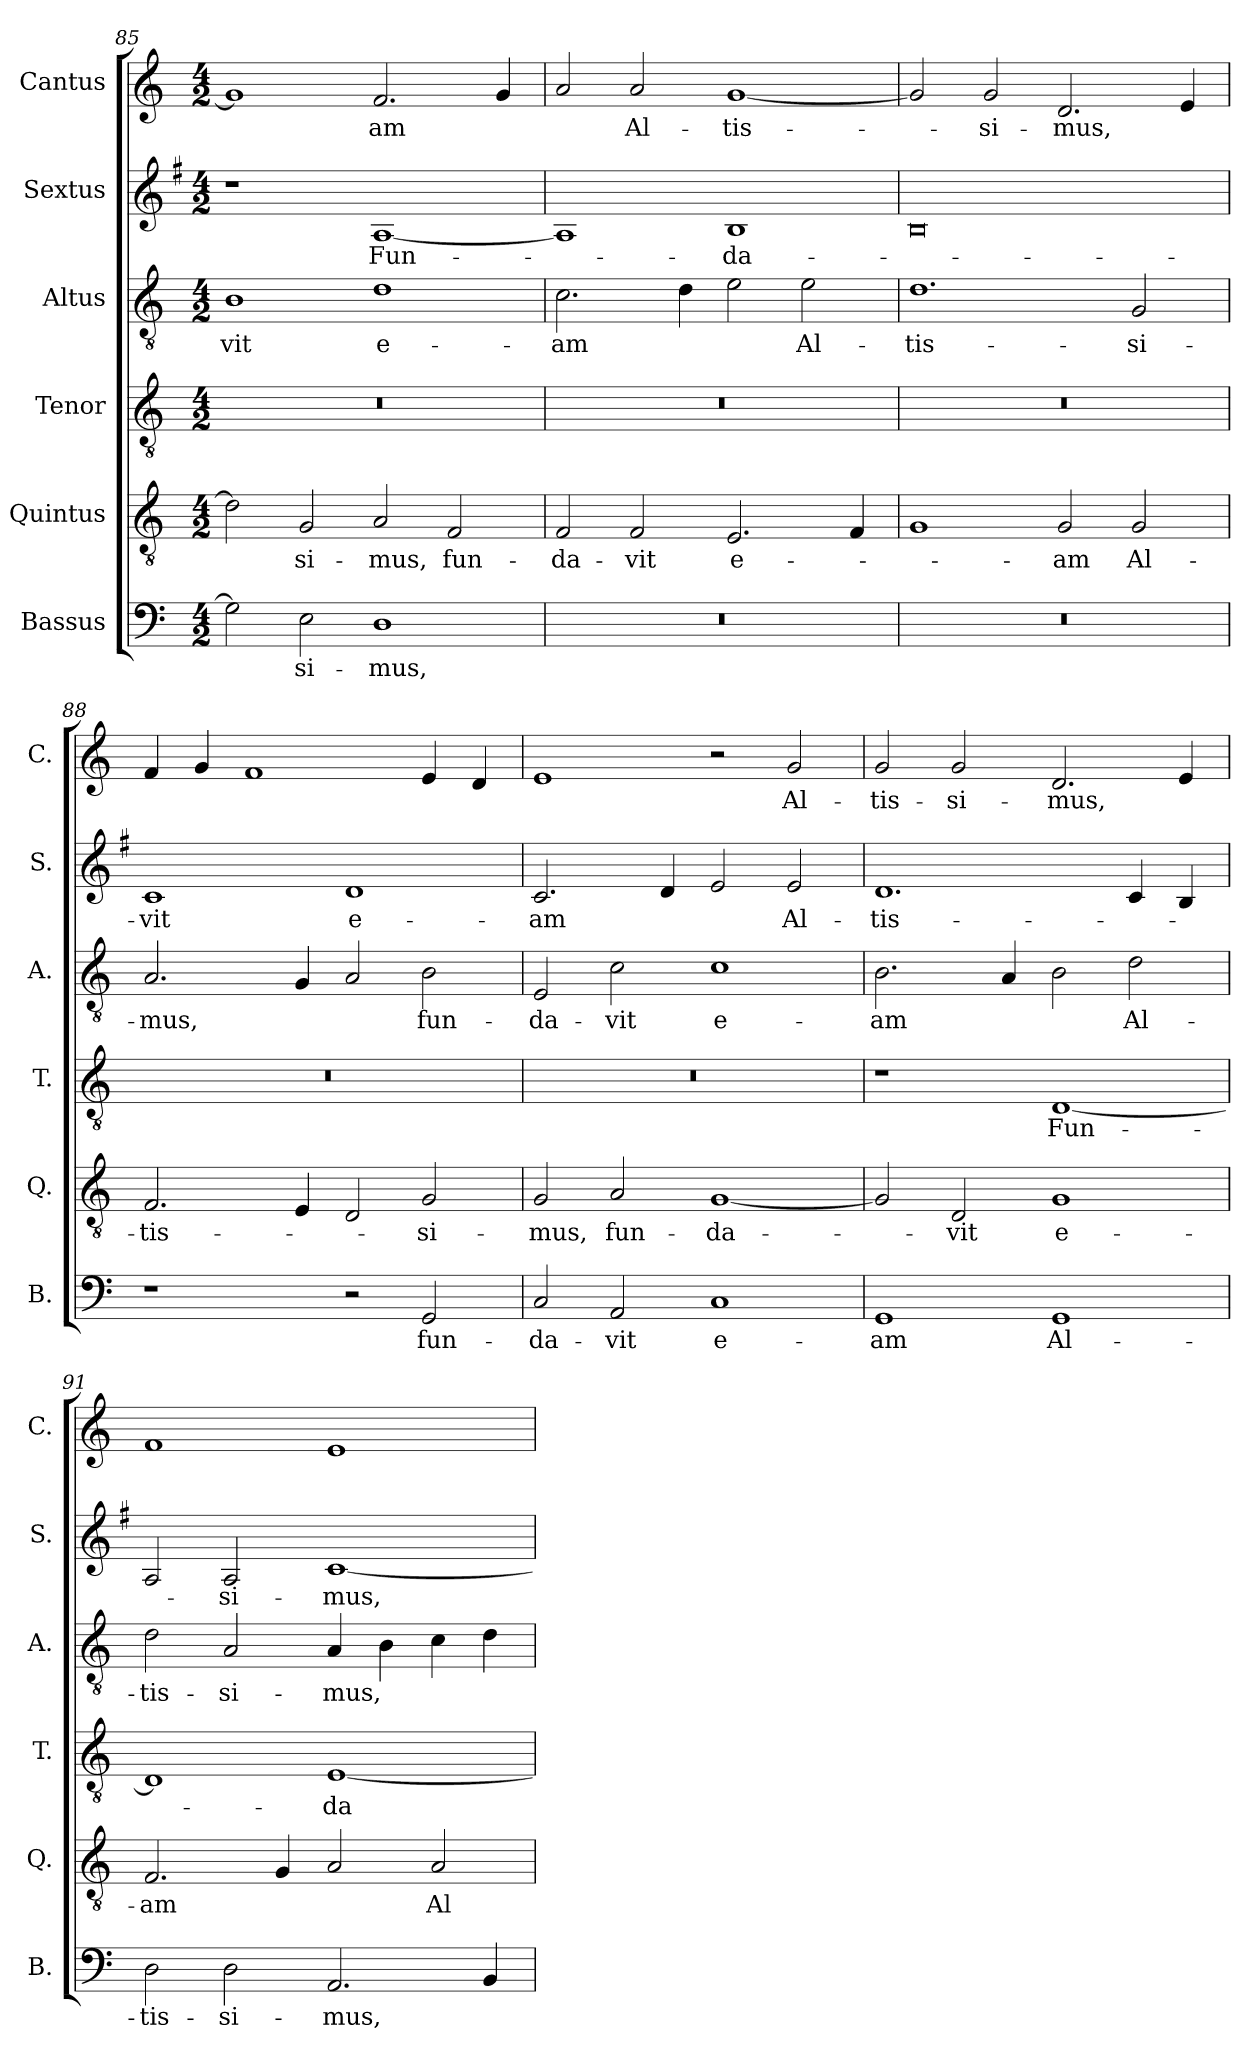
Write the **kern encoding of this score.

**kern	**text	**kern	**text	**kern	**text	**kern	**text	**kern	**text	**kern	**text
*part6	*part6	*part5	*part5	*part4	*part4	*part3	*part3	*part2	*part2	*part1	*part1
*staff6	*staff6	*staff5	*staff5	*staff4	*staff4	*staff3	*staff3	*staff2	*staff2	*staff1	*staff1
*I"Bassus	*	*I"Quintus	*	*I"Tenor	*	*I"Altus	*	*I"Sextus	*	*I"Cantus	*
*I'B.	*	*I'Q.	*	*I'T.	*	*I'A.	*	*I'S.	*	*I'C.	*
*clefF4	*	*clefGv2	*	*clefGv2	*	*clefGv2	*	*clefG2	*	*clefG2	*
*k[]	*	*k[]	*	*k[]	*	*k[]	*	*k[f#]	*	*k[]	*
*M4/2	*	*M4/2	*	*M4/2	*	*M4/2	*	*M4/2	*	*M4/2	*
=85	=85	=85	=85	=85	=85	=85	=85	=85	=85	=85	=85
2G\]	.	2d\]	.	0r	.	1B	-vit	1r	.	1g]	.
2E\	-si-	2G/	-si-	.	.	.	.	.	.	.	.
1D	-mus,	2A/	-mus,	.	.	1d	e-	[1A	Fun-	2.f/	-am
.	.	2F/	fun-	.	.	.	.	.	.	.	.
.	.	.	.	.	.	.	.	.	.	4g/	.
=86	=86	=86	=86	=86	=86	=86	=86	=86	=86	=86	=86
0r	.	2F/	-da-	0r	.	2.c\	-am	1A]	.	2a/	.
.	.	2F/	-vit	.	.	.	.	.	.	2a/	Al-
.	.	.	.	.	.	4d\	.	.	.	.	.
.	.	2.E/	e-	.	.	2e\	.	1B	-da-	[1g	-tis-
.	.	.	.	.	.	2e\	Al-	.	.	.	.
.	.	4F/	.	.	.	.	.	.	.	.	.
=87	=87	=87	=87	=87	=87	=87	=87	=87	=87	=87	=87
0r	.	1G	.	0r	.	1.d	-tis-	0B	.	2g/]	.
.	.	.	.	.	.	.	.	.	.	2g/	-si-
.	.	2G/	-am	.	.	.	.	.	.	2.d/	-mus,
.	.	2G/	Al-	.	.	2G/	-si-	.	.	.	.
.	.	.	.	.	.	.	.	.	.	4e/	.
=88	=88	=88	=88	=88	=88	=88	=88	=88	=88	=88	=88
1r	.	2.F/	-tis-	0r	.	2.A/	-mus,	1c	-vit	4f/	.
.	.	.	.	.	.	.	.	.	.	4g/	.
.	.	.	.	.	.	.	.	.	.	1f	.
.	.	4E/	.	.	.	4G/	.	.	.	.	.
2r	.	2D/	.	.	.	2A/	.	1d	e-	.	.
2GG/	fun-	2G/	-si-	.	.	2B\	fun-	.	.	4e/	.
.	.	.	.	.	.	.	.	.	.	4d/	.
=89	=89	=89	=89	=89	=89	=89	=89	=89	=89	=89	=89
2C/	-da-	2G/	-mus,	0r	.	2E/	-da-	2.c/	-am	1e	.
2AA/	-vit	2A/	fun-	.	.	2c\	-vit	.	.	.	.
.	.	.	.	.	.	.	.	4d/	.	.	.
1C	e-	[1G	-da-	.	.	1c	e-	2e/	.	2r	.
.	.	.	.	.	.	.	.	2e/	Al-	2g/	Al-
!!LO:PB:g=z
=90	=90	=90	=90	=90	=90	=90	=90	=90	=90	=90	=90
1GG	-am	2G/]	.	1r	.	2.B\	-am	1.d	-tis-	2g/	-tis-
.	.	2D/	-vit	.	.	.	.	.	.	2g/	-si-
.	.	.	.	.	.	4A/	.	.	.	.	.
1GG	Al-	1G	e-	[1D	Fun-	2B\	.	.	.	2.d/	-mus,
.	.	.	.	.	.	2d\	Al-	4c/	.	.	.
.	.	.	.	.	.	.	.	4B/	.	4e/	.
=91	=91	=91	=91	=91	=91	=91	=91	=91	=91	=91	=91
2D\	-tis-	2.F/	-am	1D]	.	2d\	-tis-	2A/	.	1f	.
2D\	-si-	.	.	.	.	2A/	-si-	2A/	-si-	.	.
.	.	4G/	.	.	.	.	.	.	.	.	.
2.AA/	-mus,	2A/	.	[1E	-da-	4A/	-mus,	[1c	-mus,	1e	.
.	.	.	.	.	.	4B\	.	.	.	.	.
.	.	2A/	Al-	.	.	4c\	.	.	.	.	.
4BB/	.	.	.	.	.	4d\	.	.	.	.	.
=	=	=	=	=	=	=	=	=	=	=	=
*-	*-	*-	*-	*-	*-	*-	*-	*-	*-	*-	*-
